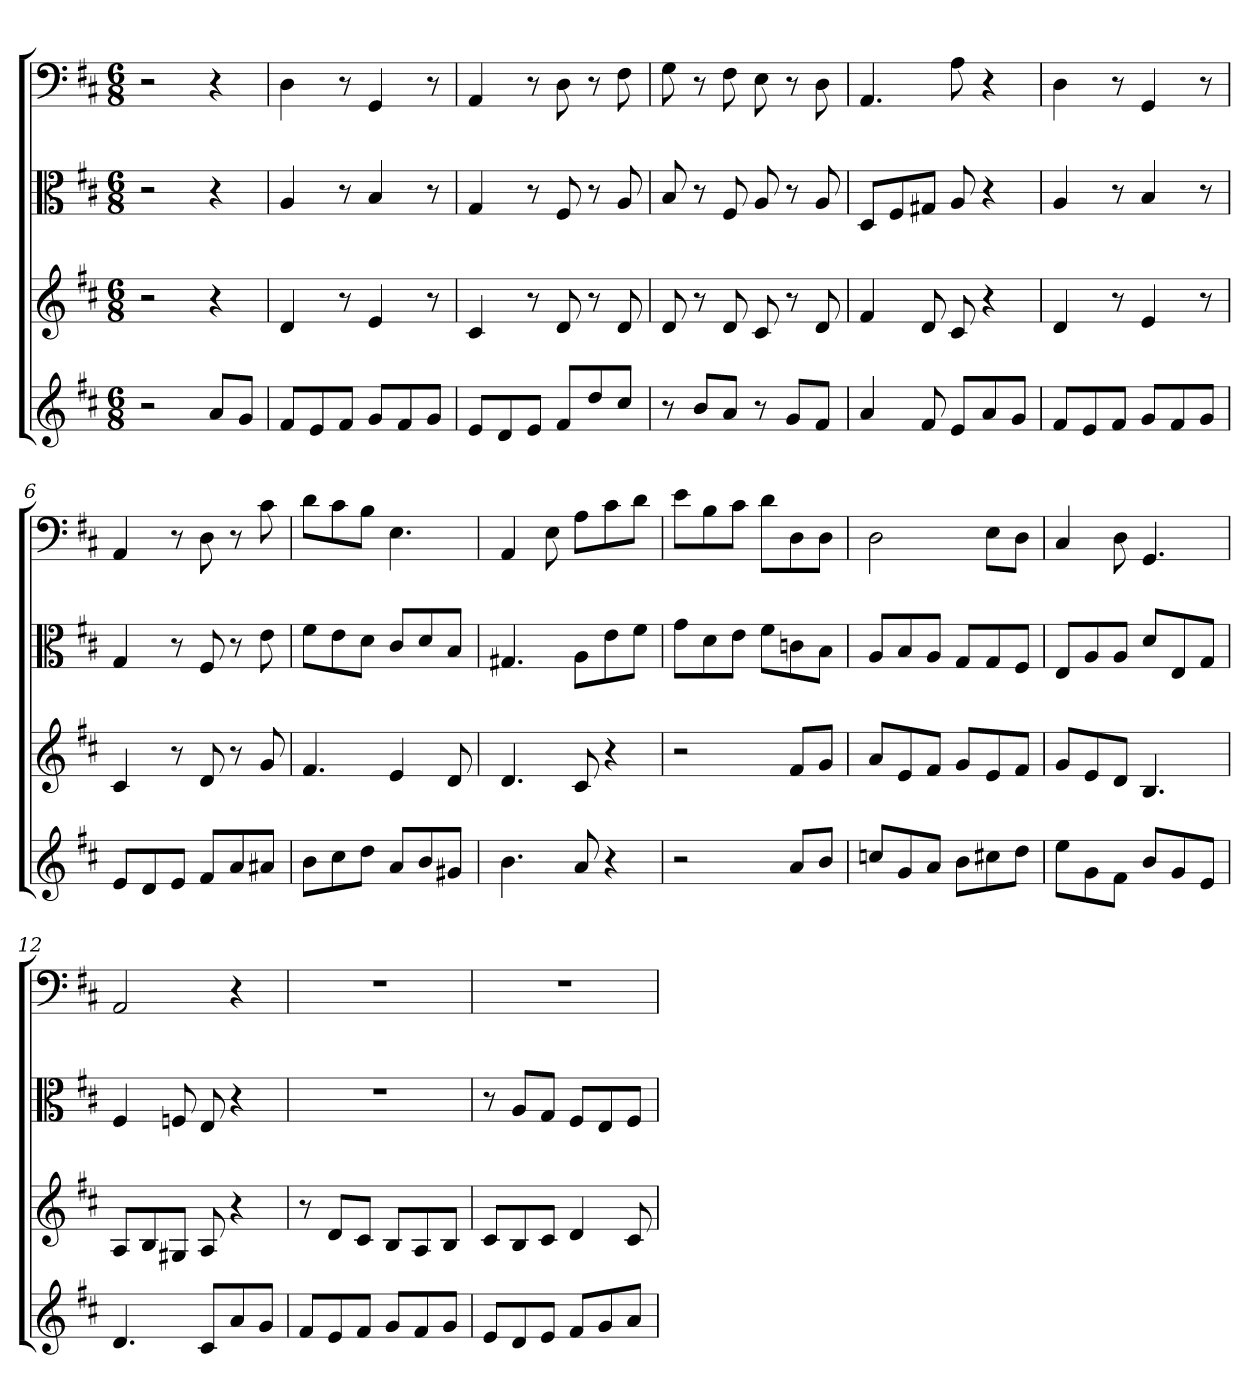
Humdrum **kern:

**kern	**kern	**kern	**kern
*part4	*part3	*part2	*part1
*staff4	*staff3	*staff2	*staff1
*	*	*clefC3	*clefF4
*k[f#c#]	*k[f#c#]	*k[f#c#]	*k[f#c#]
*D:	*D:	*D:	*D:
*M6/8	*M6/8	*M6/8	*M6/8
=	=	=	=
2r	2r	2r	2r
8aL	4r	4r	4r
8gJ	.	.	.
=1	=1	=1	=1
8f#L	4d	4A	4D
8e	.	.	.
8f#J	8r	8r	8r
8gL	4e	4B	4GG
8f#	.	.	.
8gJ	8r	8r	8r
=2	=2	=2	=2
8eL	4c#	4G	4AA
8d	.	.	.
8eJ	8r	8r	8r
8f#L	8d	8F#	8D
8dd	8r	8r	8r
8cc#J	8d	8A	8F#
=3	=3	=3	=3
8r	8d	8B	8G
8bL	8r	8r	8r
8aJ	8d	8F#	8F#
8r	8c#	8A	8E
8gL	8r	8r	8r
8f#J	8d	8A	8D
=4	=4	=4	=4
4a	4f#	8D/L	4.AA
.	.	8F#/	.
8f#	8d	8G#X/J	.
8eL	8c#	8A	8A
8a	4r	4r	4r
8gJ	.	.	.
=5	=5	=5	=5
8f#L	4d	4A	4D
8e	.	.	.
8f#J	8r	8r	8r
8gL	4e	4B	4GG
8f#	.	.	.
8gJ	8r	8r	8r
=6	=6	=6	=6
8eL	4c#	4G	4AA
8d	.	.	.
8eJ	8r	8r	8r
8f#L	8d	8F#	8D
8a	8r	8r	8r
8a#XJ	8g	8e	8c#
=7	=7	=7	=7
8bL	4.f#	8f#\L	8d\L
8cc#	.	8e\	8c#\
8ddJ	.	8d\J	8B\J
8aL	4e	8c#/L	4.E
8b	.	8d/	.
8g#XJ	8d	8B/J	.
=8	=8	=8	=8
4.b	4.d	4.G#X	4AA
.	.	.	8E
8a	8c#	8A\L	8A\L
4r	4r	8e\	8c#\
.	.	8f#\J	8d\J
=9	=9	=9	=9
2r	2r	8g\L	8e\L
.	.	8d\	8B\
.	.	8e\J	8c#\J
.	.	8f#\L	8d\L
8aL	8f#L	8cn\	8D\
8bJ	8gJ	8B\J	8D\J
=10	=10	=10	=10
8ccnL	8aL	8A/L	2D
8g	8e	8B/	.
8aJ	8f#J	8A/J	.
8bL	8gL	8G/L	.
8cc#X	8e	8G/	8E\L
8ddJ	8f#J	8F#/J	8D\J
=11	=11	=11	=11
8eeL	8gL	8E/L	4C#
8g	8e	8A/	.
8f#J	8dJ	8A/J	8D
8bL	4.B	8d/L	4.GG
8g	.	8E/	.
8eJ	.	8G/J	.
=12	=12	=12	=12
4.d	8AL	4F#	2AA
.	8B	.	.
.	8G#XJ	8Fn	.
8c#L	8A	8E	.
8a	4r	4r	4r
8gJ	.	.	.
=13	=13	=13	=13
8f#L	8r	2.r	2.r
8e	8dL	.	.
8f#J	8c#J	.	.
8gL	8BL	.	.
8f#	8A	.	.
8gJ	8BJ	.	.
=14	=14	=14	=14
8eL	8c#L	8r	2.r
8d	8B	8A/L	.
8eJ	8c#J	8G/J	.
8f#L	4d	8F#/L	.
8g	.	8E/	.
8aJ	8c#	8F#/J	.
=	=	=	=
*-	*-	*-	*-
